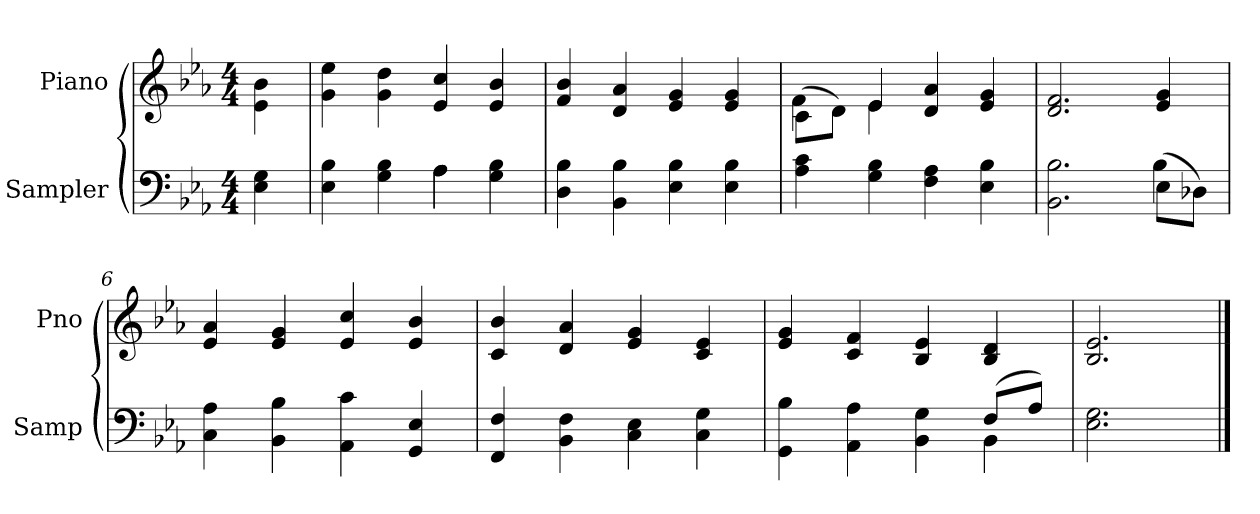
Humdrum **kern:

**kern	**kern
*part2	*part1
*staff2	*staff1
*I"Sampler	*I"Piano
*I'Samp	*I'Pno
*clefF4	*clefG2
*k[b-e-a-]	*k[b-e-a-]
*E-:	*E-:
*M4/4	*M4/4
=1	=1
4E- 4G	4e-\ 4b-\
=2	=2
*^	*
4E- 4B-	2ryy	4g 4ee-
4G 4B-	.	4g 4dd
4A-\	4A-	4e- 4cc
4G 4B-	4ryy	4e- 4b-
*v	*v	*
=3	=3
4D 4B-	4f 4b-
4BB- 4B-	4d 4a-
4E- 4B-	4e- 4g
4E- 4B-	4e- 4g
=4	=4
*	*^
4A- 4c	(8c\L	4f
.	8d\J)	.
4G 4B-	4e-/	4e-
4F 4A-	4d 4a-	2ryy
4E- 4B-	4e- 4g	.
*	*v	*v
=5	=5
*^	*
2.BB- 2.B-	2.ryy	2.d 2.f
(8E-\L	4B-	4e- 4g
8D-X\J)	.	.
*v	*v	*
=6	=6
4C 4A-	4e- 4a-
4BB- 4B-	4e- 4g
4AA- 4c	4e- 4cc
4GG 4E-	4e- 4b-
=7	=7
4FF 4F	4c 4b-
4BB- 4F	4d 4a-
4C 4E-	4e- 4g
4C 4G	4c 4e-
=8	=8
*^	*
4GG 4B-	2.ryy	4e- 4g
4AA- 4A-	.	4c 4f
4BB- 4G	.	4B- 4e-
(8F/L	4BB-	4B- 4d
8A-/J)	.	.
*v	*v	*
=9	=9
2.E- 2.G	2.B- 2.e-
==	==
*-	*-
